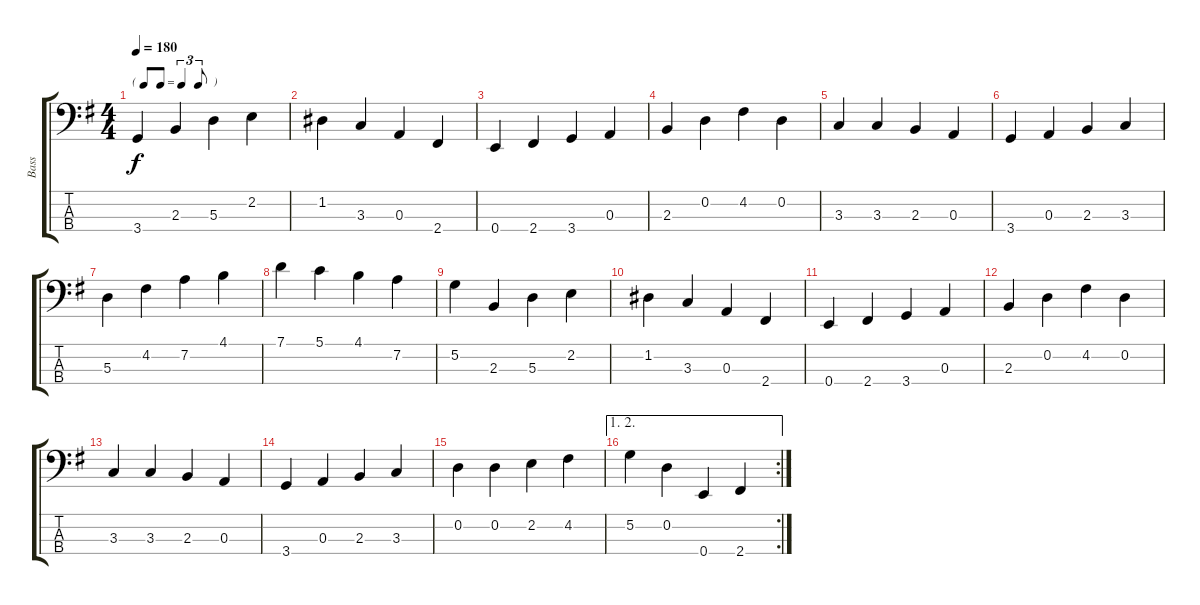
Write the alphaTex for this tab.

\track ("Bass" "Bass") {instrument electricbassfinger}
\staff {score tabs}
\tuning (G2 D2 A1 E1) {hide}
\ts (4 4)
\tf triplet8th
\tempo 180
\clef f4
\ks g
3.4.4{dy f instrument electricbassfinger} 2.3.4 5.3.4 2.2.4 |
1.2.4 3.3.4 0.3.4 2.4.4 |
0.4.4 2.4.4 3.4.4 0.3.4 |
2.3.4 0.2.4 4.2.4 0.2.4 |
3.3.4 3.3.4 2.3.4 0.3.4 |
3.4.4 0.3.4 2.3.4 3.3.4 |
5.3.4 4.2.4 7.2.4 4.1.4 |
7.1.4 5.1.4 4.1.4 7.2.4 |
5.2.4 2.3.4 5.3.4 2.2.4 |
1.2.4 3.3.4 0.3.4 2.4.4 |
0.4.4 2.4.4 3.4.4 0.3.4 |
2.3.4 0.2.4 4.2.4 0.2.4 |
3.3.4 3.3.4 2.3.4 0.3.4 |
3.4.4 0.3.4 2.3.4 3.3.4 |
0.2.4 0.2.4 2.2.4 4.2.4 |
\ae (1 2)
\rc 2
5.2.4 0.2.4 0.4.4 2.4.4
